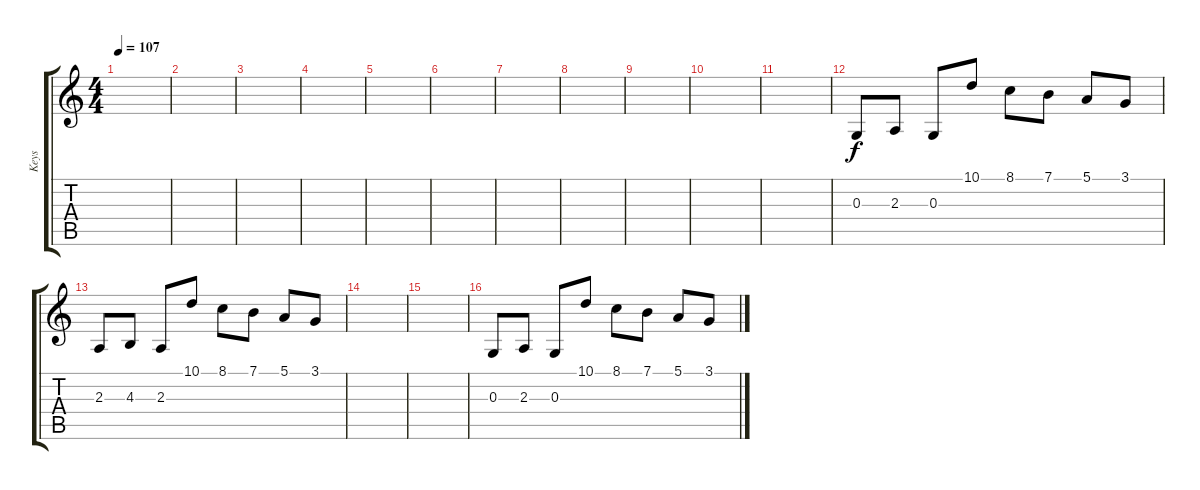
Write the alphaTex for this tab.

\track ("Keys" "Keys") {instrument pad3polysynth}
\staff {score tabs}
\tuning (E4 B3 G3 D3 A2 E2) {hide}
\ts (4 4)
\tempo 107
\clef g2
\ks c
|
|
|
|
|
|
|
|
|
|
|
0.3.8 2.3.8 0.3.8 10.1.8 8.1.8 7.1.8 5.1.8 3.1.8 |
2.3.8 4.3.8 2.3.8 10.1.8 8.1.8 7.1.8 5.1.8 3.1.8 |
|
|
0.3.8 2.3.8 0.3.8 10.1.8 8.1.8 7.1.8 5.1.8 3.1.8
